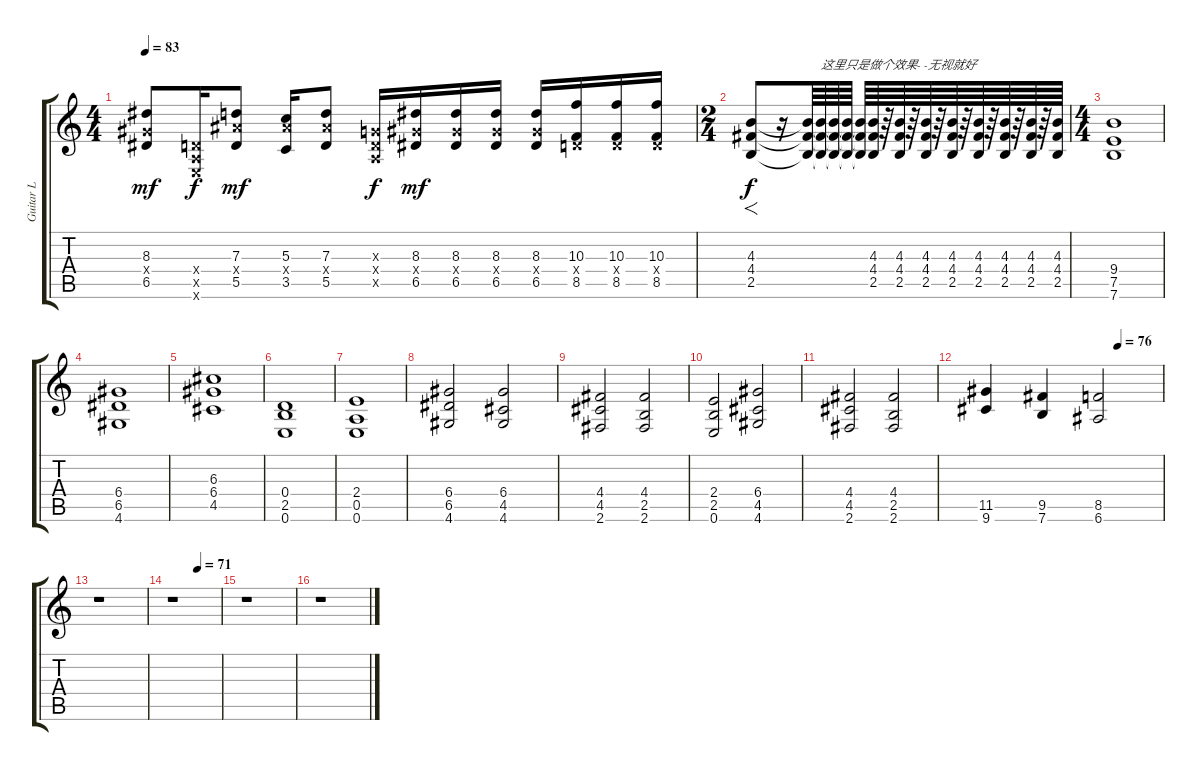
\track ("Guitar L" "Guitar L") {instrument overdrivenguitar}
\staff {score tabs}
\tuning (E4 B3 G3 D3 A2 E2) {hide}
\ts (4 4)
\tempo 83
\clef g2
\ks c
(8.3 6.4{x} 6.5).8{dy mf} (0.4{x} 0.5{x} 0.6{x}).16{dy f} (7.3 8.4{x} 5.5).8{dy mf} (5.3 8.4{x} 3.5).16 (7.3 8.4{x} 5.5).8 (0.3{x} 0.4{x} 0.5{x}).16{dy f} (8.3 6.4{x} 6.5).16{dy mf} (8.3 6.4{x} 6.5).16 (8.3 6.4{x} 6.5).16 (8.3 6.4{x} 6.5).16 (10.3 0.4{x} 8.5).16 (10.3 0.4{x} 8.5).16 (10.3 0.4{x} 8.5).16 |
\ts (2 4)
(4.3 4.4 2.5).8{f dy f} r.16 (4.3{t} 4.4{t} 2.5{t}).64 (4.3{t} 4.4{t} 2.5{t}).64{txt "这里只是做个效果- -无视就好"} (4.3{t} 4.4{t} 2.5{t}).64 (4.3{t} 4.4{t} 2.5{t}).64 (4.3{t} 4.4{t} 2.5{t}).64 (4.3 4.4 2.5).64 r.64 (4.3 4.4 2.5).64 r.64 (4.3 4.4 2.5).64 r.64 (4.3 4.4 2.5).64 r.64 (4.3 4.4 2.5).64 r.64 (4.3 4.4 2.5).64 r.64 (4.3 4.4 2.5).64 r.64 (4.3 4.4 2.5).64 |
\ts (4 4)
(9.4 7.5 7.6).1 |
(6.4 6.5 4.6).1 |
(6.3 6.4 4.5).1 |
(0.4 2.5 0.6).1 |
(2.4 0.5 0.6).1 |
(6.4 6.5 4.6).2 (6.4 4.5 4.6).2 |
(4.4 4.5 2.6).2 (4.4 2.5 2.6).2 |
(2.4 2.5 0.6).2 (6.4 4.5 4.6).2 |
(4.4 4.5 2.6).2 (4.4 2.5 2.6).2 |
\tempo (76 0.75)
(11.5 9.6).4 (9.5 7.6).4 (8.5 6.6).2 |
r.1 |
\tempo (71 0.53125)
r.1 |
r.1 |
r.1
